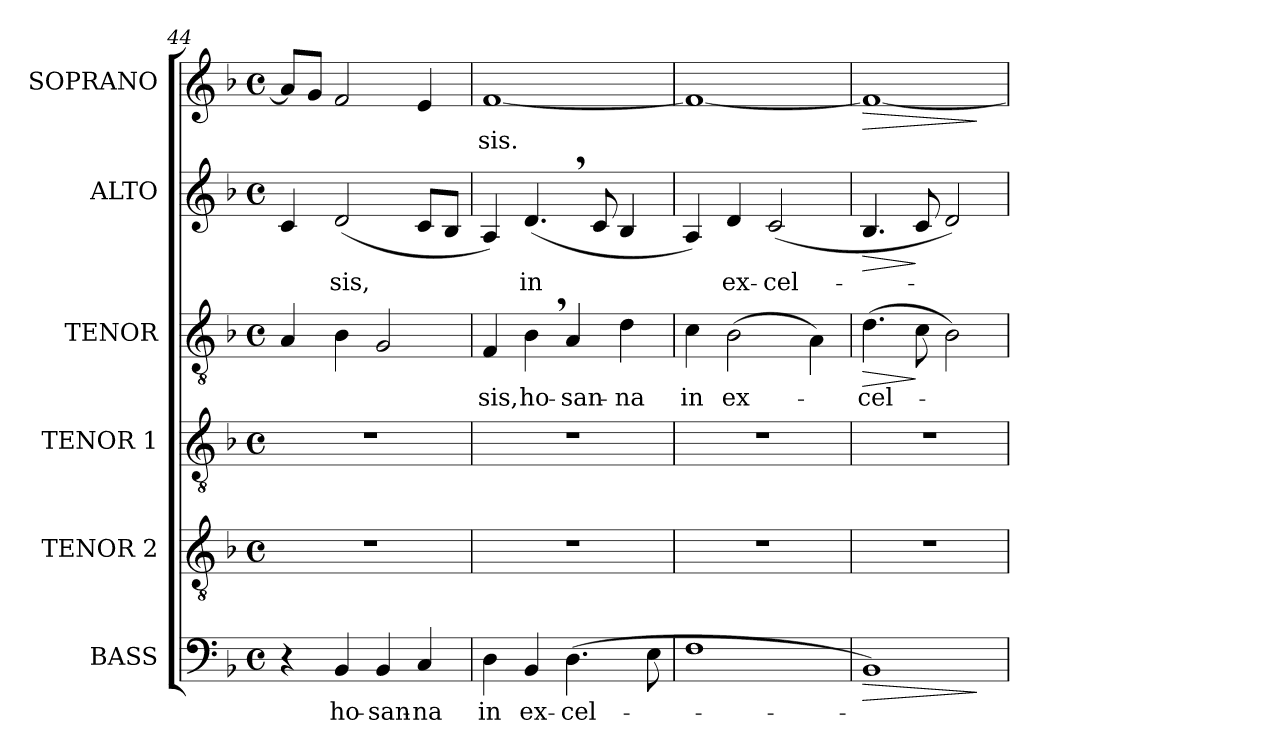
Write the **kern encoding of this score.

**kern	**text	**dynam	**kern	**kern	**kern	**text	**dynam	**kern	**text	**dynam	**kern	**text	**dynam
*part6	*part6	*part6	*part5	*part4	*part3	*part3	*part3	*part2	*part2	*part2	*part1	*part1	*part1
*staff6	*staff6	*staff6	*staff5	*staff4	*staff3	*staff3	*staff3	*staff2	*staff2	*staff2	*staff1	*staff1	*staff1
*I"BASS	*	*	*I"TENOR 2	*I"TENOR 1	*I"TENOR	*	*	*I"ALTO	*	*	*I"SOPRANO	*	*
*I'B.	*	*	*I'T2.	*I'T1.	*I'T.	*	*	*I'A.	*	*	*I'S.	*	*
*clefF4	*	*	*clefGv2	*clefGv2	*clefGv2	*	*	*clefG2	*	*	*clefG2	*	*
*	*	*	*ITrd7c12	*ITrd7c12	*ITrd7c12	*	*	*	*	*	*	*	*
*k[b-]	*	*	*k[b-]	*k[b-]	*k[b-]	*	*	*k[b-]	*	*	*k[b-]	*	*
*F:	*	*	*F:	*F:	*F:	*	*	*F:	*	*	*F:	*	*
*M4/4	*	*	*M4/4	*M4/4	*M4/4	*	*	*M4/4	*	*	*M4/4	*	*
*met(c)	*	*	*met(c)	*met(c)	*met(c)	*	*	*met(c)	*	*	*met(c)	*	*
=44	=44	=44	=44	=44	=44	=44	=44	=44	=44	=44	=44	=44	=44
4r	.	.	1r	1r	4AAi/	.	.	4ci/	.	.	8ai/L]	.	.
.	.	.	.	.	.	.	.	.	.	.	8gi/J	.	.
!	!LO:LY:b:color=#000000	!	!	!	!	!	!	!	!	!	!	!	!
!	!	!	!	!	!	!	!	!	!LO:LY:b:color=#000000	!	!	!	!
4BB-i/	ho-	.	.	.	4BB-i\	.	.	(2di/	-sis,	.	2fi/	.	.
!	!LO:LY:b:color=#000000	!	!	!	!	!	!	!	!	!	!	!	!
4BB-i/	-san-	.	.	.	2GGi/	.	.	.	.	.	.	.	.
!	!LO:LY:b:color=#000000	!	!	!	!	!	!	!	!	!	!	!	!
4Ci/	-na	.	.	.	.	.	.	8ci/L	.	.	4ei/	.	.
.	.	.	.	.	.	.	.	8B-i/J	.	.	.	.	.
=45	=45	=45	=45	=45	=45	=45	=45	=45	=45	=45	=45	=45	=45
!	!LO:LY:b:color=#000000	!	!	!	!	!	!	!	!	!	!	!	!
!	!	!	!	!	!	!LO:LY:b:color=#000000	!	!	!	!	!	!	!
!	!	!	!	!	!	!	!	!	!	!	!	!LO:LY:b:color=#000000	!
4Di\	in	.	1r	1r	4FFi/	-sis,	.	4Ai/)	.	.	[1fi	-sis.	.
!	!LO:LY:b:color=#000000	!	!	!	!	!	!	!	!	!	!	!	!
!	!	!	!	!	!	!LO:LY:b:color=#000000	!	!	!	!	!	!	!
!	!	!	!	!	!	!	!	!	!LO:LY:b:color=#000000	!	!	!	!
4BB-i/	ex-	.	.	.	4BB-,i\	ho-	.	(4.d,i/	in	.	.	.	.
!	!LO:LY:b:color=#000000	!	!	!	!	!	!	!	!	!	!	!	!
!	!	!	!	!	!	!LO:LY:b:color=#000000	!	!	!	!	!	!	!
(4.Di\	-cel-	.	.	.	4AAi/	-san-	.	.	.	.	.	.	.
.	.	.	.	.	.	.	.	8ci/	.	.	.	.	.
!	!	!	!	!	!	!LO:LY:b:color=#000000	!	!	!	!	!	!	!
.	.	.	.	.	4Di\	-na	.	4B-i/	.	.	.	.	.
8Ei\	.	.	.	.	.	.	.	.	.	.	.	.	.
=46	=46	=46	=46	=46	=46	=46	=46	=46	=46	=46	=46	=46	=46
!	!	!	!	!	!	!LO:LY:b:color=#000000	!	!	!	!	!	!	!
1Fi	.	.	1r	1r	4Ci\	in	.	4Ai/)	.	.	1fi_	.	.
!	!	!	!	!	!	!LO:LY:b:color=#000000	!	!	!	!	!	!	!
!	!	!	!	!	!	!	!	!	!LO:LY:b:color=#000000	!	!	!	!
.	.	.	.	.	(2BB-i\	ex-	.	4di/	ex-	.	.	.	.
!	!	!	!	!	!	!	!	!	!LO:LY:b:color=#000000	!	!	!	!
.	.	.	.	.	.	.	.	(2ci/	-cel-	.	.	.	.
.	.	.	.	.	4AAi\)	.	.	.	.	.	.	.	.
=47	=47	=47	=47	=47	=47	=47	=47	=47	=47	=47	=47	=47	=47
!	!	!LO:HP:b	!	!	!	!	!	!	!	!	!	!	!
!	!	!	!	!	!	!LO:LY:b:color=#000000	!LO:HP:b	!	!	!LO:HP:b	!	!	!LO:HP:b
1BB-i)	.	>	1r	1r	(4.Di\	-cel-	>	4.B-i/	.	>	1fi_	.	>
.	.	.	.	.	8Ci\	.	]	8ci/	.	]	.	.	.
.	.	.	.	.	2BB-i\)	.	.	2di/)	.	.	.	.	.
.	.	]	.	.	.	.	.	.	.	.	.	.	]
=	=	=	=	=	=	=	=	=	=	=	=	=	=
*-	*-	*-	*-	*-	*-	*-	*-	*-	*-	*-	*-	*-	*-
